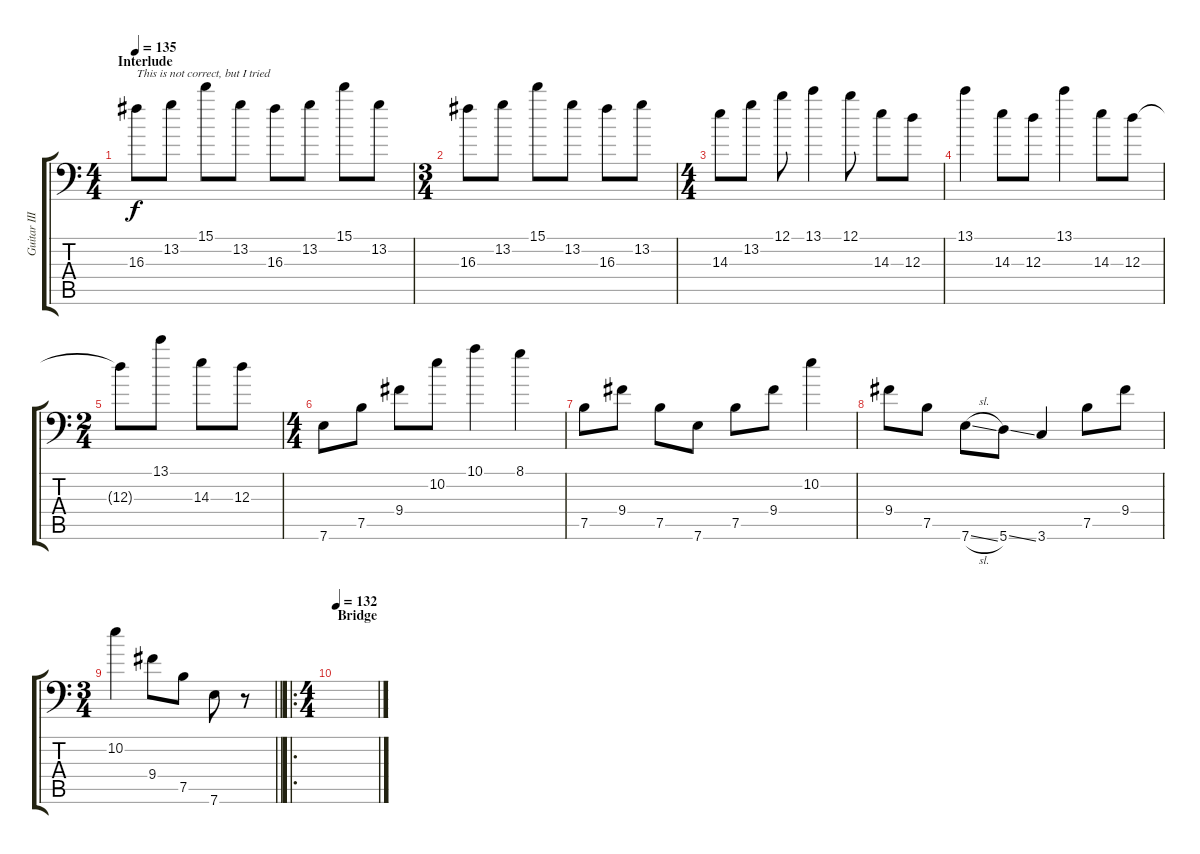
\track ("Guitar III" "Guitar III") {instrument distortionguitar}
\staff {score tabs}
\tuning (B3 Gb3 D3 A2 E2 A1) {hide}
\ts (4 4)
\section ("" "Interlude")
\tempo 135
\clef f4
\ks c
16.3.8{txt "This is not correct, but I tried" dy f instrument electricguitarjazz} 13.2.8 15.1.8 13.2.8 16.3.8 13.2.8 15.1.8 13.2.8 |
\ts (3 4)
16.3.8 13.2.8 15.1.8 13.2.8 16.3.8 13.2.8 |
\ts (4 4)
14.3.8 13.2.8 12.1.8 13.1.4 12.1.8 14.3.8 12.3.8 |
13.1.4 14.3.8 12.3.8 13.1.4 14.3.8 12.3.8 |
\ts (2 4)
12.3{t}.8 13.1.8 14.3.8 12.3.8 |
\ts (4 4)
7.6.8 7.5.8 9.4.8 10.2.8 10.1.4 8.1.4 |
7.5.8 9.4.8 7.5.8 7.6.8 7.5.8 9.4.8 10.2.4 |
9.4.8 7.5.8 7.6{sl}.8 5.6{ss}.8 3.6.4 7.5.8 9.4.8 |
\ts (3 4)
\barLineRight lightlight
10.2.4 9.4.8 7.5.8 7.6.8 r.8 |
\ro
\ts (4 4)
\section ("" "Bridge")
\tempo 132
